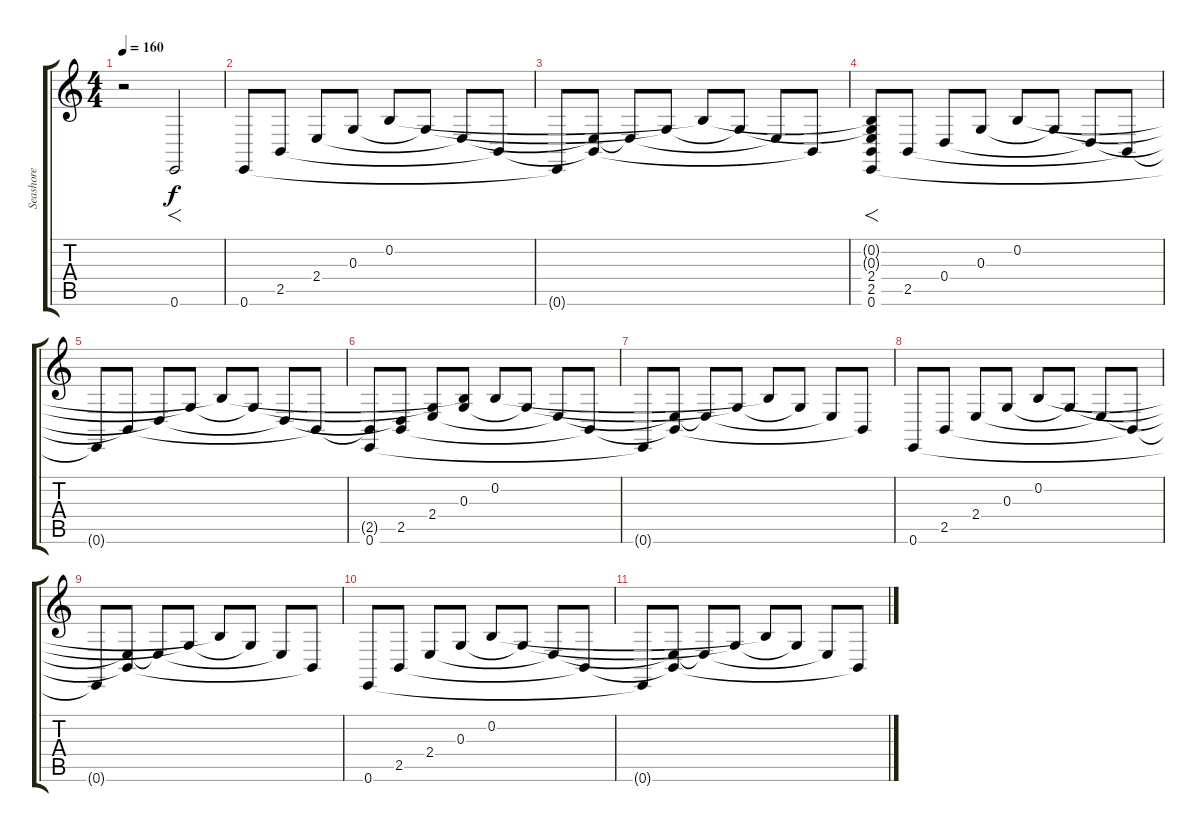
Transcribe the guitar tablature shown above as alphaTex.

\track ("Seashore" "Seashore") {instrument seashore}
\staff {score tabs}
\tuning (E4 B3 G3 D3 A2 E2) {hide}
\ts (4 4)
\tempo 160
\clef g2
\ks c
r.2{dy f instrument seashore} 0.6.2{f} |
0.6.8 2.5.8 2.4.8 0.3.8 0.2.8 0.3{t}.8 2.4{t}.8 2.5{t}.8 |
0.6{t}.8 (2.4{t} 2.5{t}).8 2.4{t}.8 0.3{t}.8 0.2{t}.8 0.3{t}.8 2.4{t}.8 2.5{t}.8 |
(0.2{t} 0.3{t} 2.4 2.5 0.6).8{f volume 7} 2.5.8 0.4.8 0.3.8 0.2.8 0.3{t}.8 0.4{t}.8 2.5{t}.8 |
0.6{t}.8 2.5{t}.8 0.4{t}.8 0.3{t}.8 0.2{t}.8 0.3{t}.8 0.4{t}.8 2.5{t}.8 |
(2.5{t} 0.6).8{volume 8} (0.4{t} 2.5).8 (0.3{t} 2.4).8 (0.2{t} 0.3).8 0.2.8 0.3{t}.8 2.4{t}.8 2.5{t}.8 |
0.6{t}.8 (2.4{t} 2.5{t}).8 2.4{t}.8 0.3{t}.8 0.2{t}.8 0.3{t}.8 2.4{t}.8 2.5{t}.8 |
0.6.8{volume 6} 2.5.8 2.4.8 0.3.8 0.2.8 0.3{t}.8 2.4{t}.8 2.5{t}.8 |
0.6{t}.8 (2.4{t} 2.5{t}).8 2.4{t}.8 0.3{t}.8 0.2{t}.8 0.3{t}.8 2.4{t}.8 2.5{t}.8 |
0.6.8{volume 5} 2.5.8 2.4.8 0.3.8 0.2.8 0.3{t}.8 2.4{t}.8 2.5{t}.8 |
0.6{t}.8 (2.4{t} 2.5{t}).8 2.4{t}.8 0.3{t}.8 0.2{t}.8 0.3{t}.8 2.4{t}.8 2.5{t}.8
